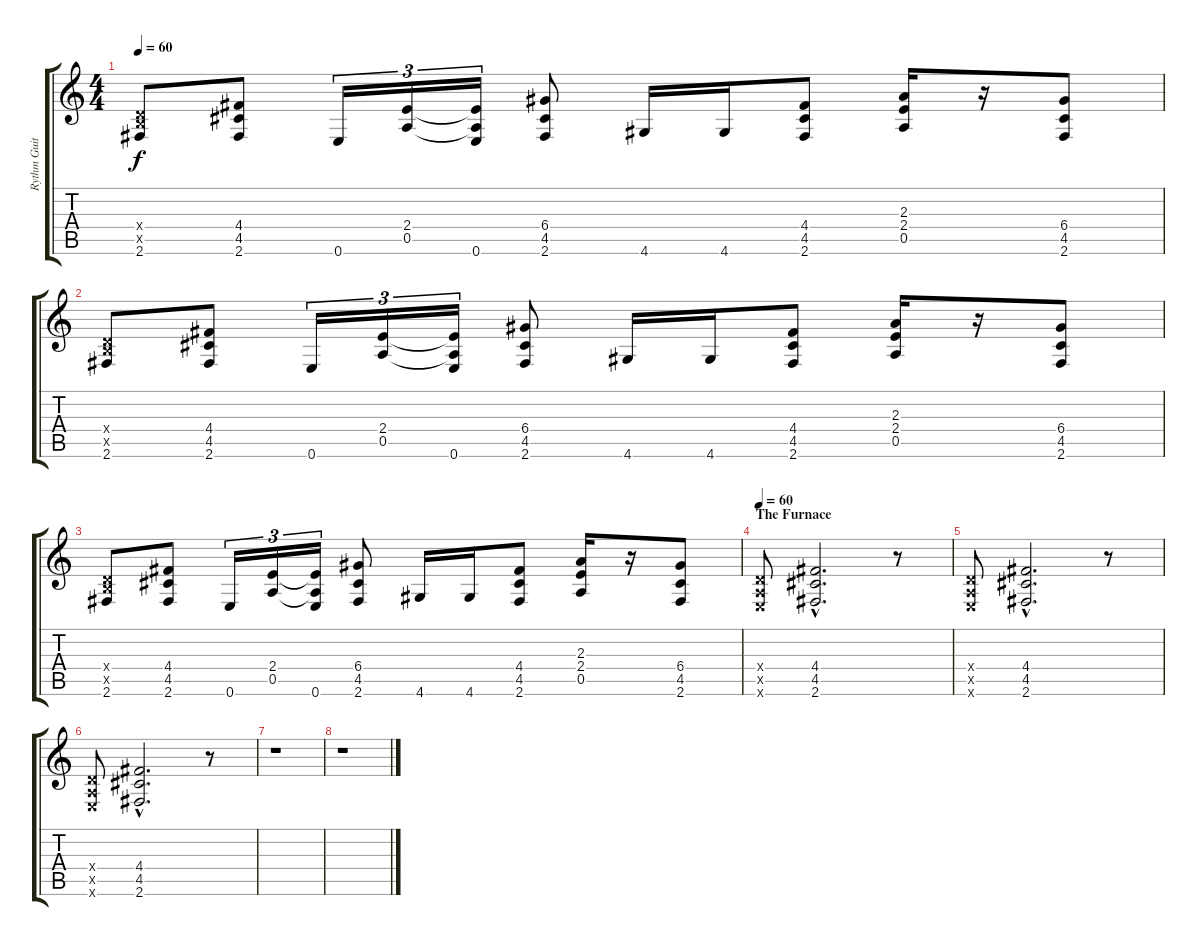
\track ("Rythm Guitar" "Rythm Guit") {instrument electricguitarjazz}
\staff {score tabs}
\tuning (E4 B3 G3 D3 A2 E2) {hide}
\ts (4 4)
\tempo 60
\clef g2
\ks c
(0.4{x} 2.5{x} 2.6).8{dy f} (4.4 4.5 2.6).8 0.6.16{tu (3 2)} (2.4 0.5).16{tu (3 2)} (2.4{t} 0.5{t} 0.6).16{tu (3 2)} (6.4 4.5 2.6).8 4.6.16 4.6.16 (4.4 4.5 2.6).8 (2.3 2.4 0.5).16 r.16 (6.4 4.5 2.6).8 |
(0.4{x} 2.5{x} 2.6).8 (4.4 4.5 2.6).8 0.6.16{tu (3 2)} (2.4 0.5).16{tu (3 2)} (2.4{t} 0.5{t} 0.6).16{tu (3 2)} (6.4 4.5 2.6).8 4.6.16 4.6.16 (4.4 4.5 2.6).8 (2.3 2.4 0.5).16 r.16 (6.4 4.5 2.6).8 |
(0.4{x} 2.5{x} 2.6).8 (4.4 4.5 2.6).8 0.6.16{tu (3 2)} (2.4 0.5).16{tu (3 2)} (2.4{t} 0.5{t} 0.6).16{tu (3 2)} (6.4 4.5 2.6).8 4.6.16 4.6.16 (4.4 4.5 2.6).8 (2.3 2.4 0.5).16 r.16 (6.4 4.5 2.6).8 |
\section ("" "The Furnace")
\tempo 60
(0.4{x} 0.5{x} 0.6{x}).8 (4.4{hac} 4.5{hac} 2.6{hac}).2{d} r.8 |
(0.4{x} 0.5{x} 0.6{x}).8 (4.4{hac} 4.5{hac} 2.6{hac}).2{d} r.8 |
(0.4{x} 0.5{x} 0.6{x}).8 (4.4{hac} 4.5{hac} 2.6{hac}).2{d} r.8 |
r.1 |
r.1
